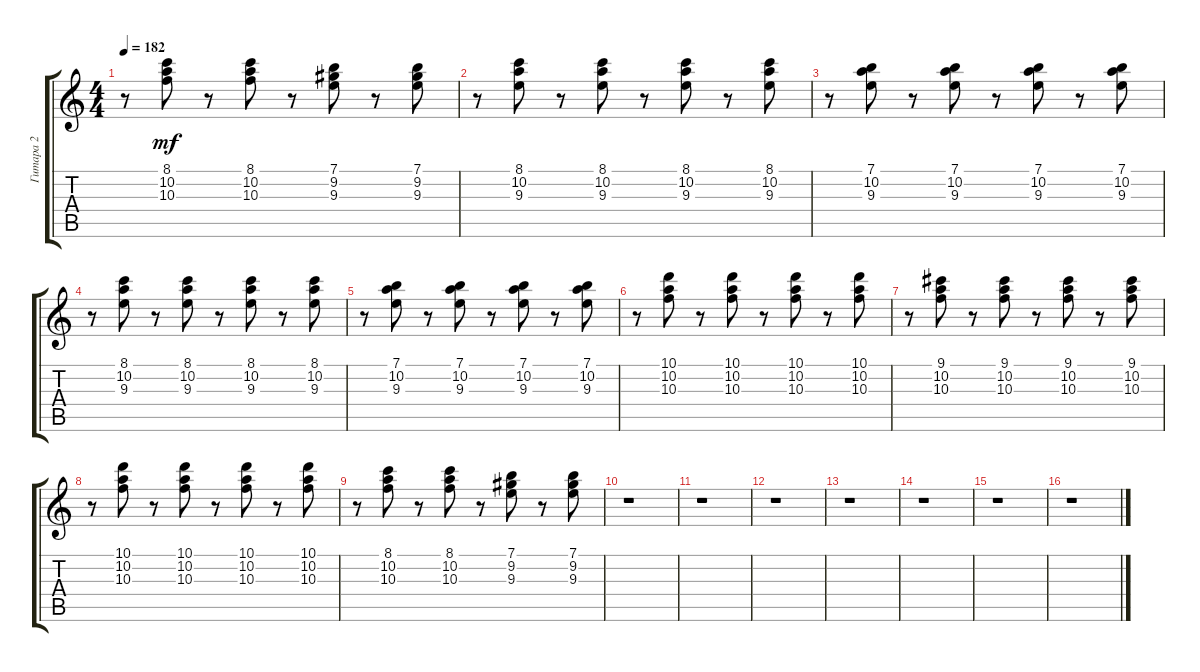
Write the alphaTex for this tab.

\track ("Гитара 2" "Гитара 2") {instrument electricguitarmuted}
\staff {score tabs}
\tuning (E4 B3 G3 D3 A2 E2) {hide}
\ts (4 4)
\tempo 182
\clef g2
\ks c
r.8{dy mf} (8.1 10.2 10.3).8 r.8 (8.1 10.2 10.3).8 r.8 (7.1 9.2 9.3).8 r.8 (7.1 9.2 9.3).8 |
r.8 (8.1 10.2 9.3).8 r.8 (8.1 10.2 9.3).8 r.8 (8.1 10.2 9.3).8 r.8 (8.1 10.2 9.3).8 |
r.8 (7.1 10.2 9.3).8 r.8 (7.1 10.2 9.3).8 r.8 (7.1 10.2 9.3).8 r.8 (7.1 10.2 9.3).8 |
r.8 (8.1 10.2 9.3).8 r.8 (8.1 10.2 9.3).8 r.8 (8.1 10.2 9.3).8 r.8 (8.1 10.2 9.3).8 |
r.8 (7.1 10.2 9.3).8 r.8 (7.1 10.2 9.3).8 r.8 (7.1 10.2 9.3).8 r.8 (7.1 10.2 9.3).8 |
r.8 (10.1 10.2 10.3).8 r.8 (10.1 10.2 10.3).8 r.8 (10.1 10.2 10.3).8 r.8 (10.1 10.2 10.3).8 |
r.8 (9.1 10.2 10.3).8 r.8 (9.1 10.2 10.3).8 r.8 (9.1 10.2 10.3).8 r.8 (9.1 10.2 10.3).8 |
r.8 (10.1 10.2 10.3).8 r.8 (10.1 10.2 10.3).8 r.8 (10.1 10.2 10.3).8 r.8 (10.1 10.2 10.3).8 |
r.8 (8.1 10.2 10.3).8 r.8 (8.1 10.2 10.3).8 r.8 (7.1 9.2 9.3).8 r.8 (7.1 9.2 9.3).8 |
r.1 |
r.1 |
r.1 |
r.1 |
r.1 |
r.1 |
r.1
